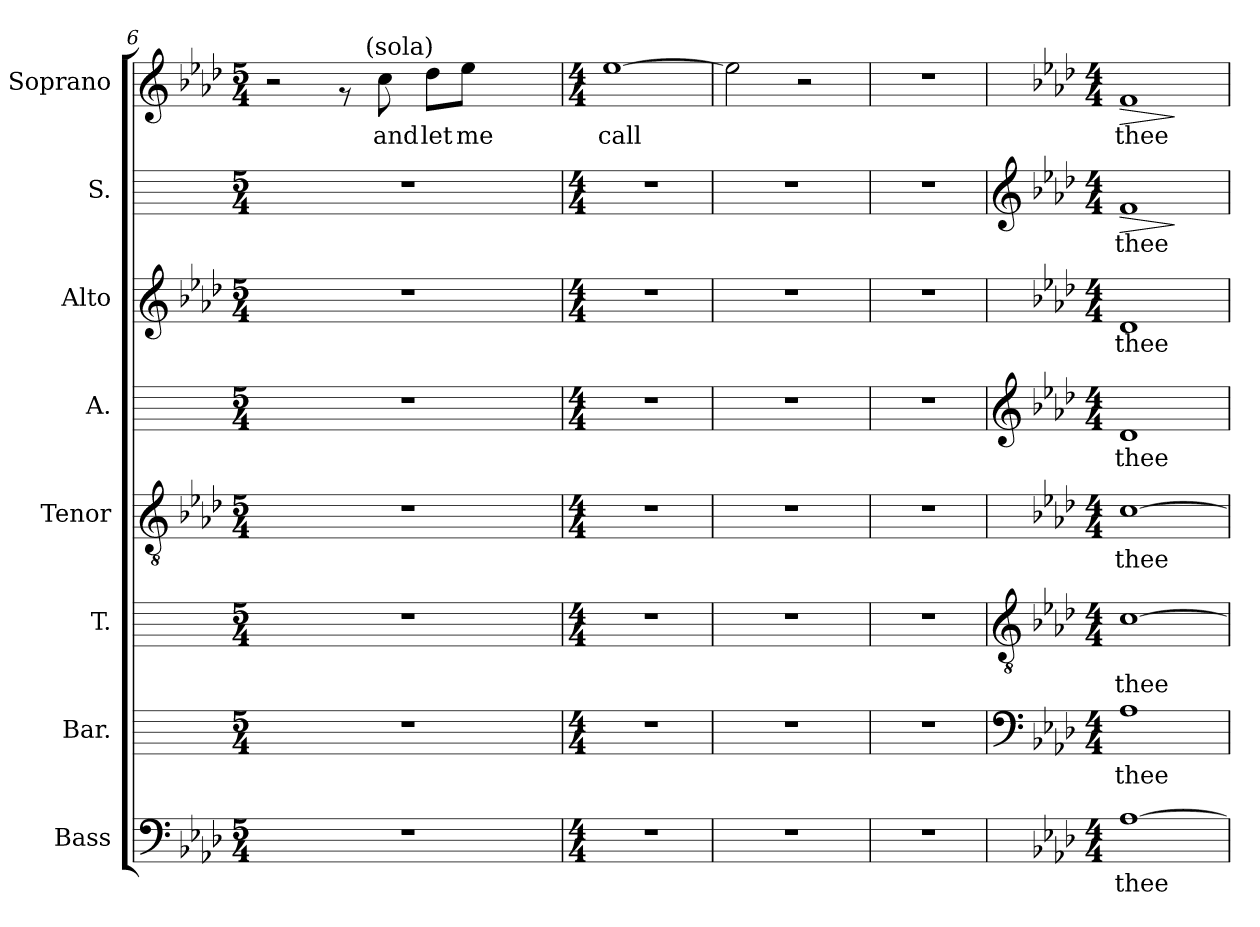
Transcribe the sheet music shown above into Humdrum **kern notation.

**kern	**text	**kern	**text	**kern	**text	**kern	**text	**kern	**text	**kern	**text	**kern	**text	**dynam	**kern	**text	**dynam
*part8	*part8	*part7	*part7	*part6	*part6	*part5	*part5	*part4	*part4	*part3	*part3	*part2	*part2	*part2	*part1	*part1	*part1
*staff8	*staff8	*staff7	*staff7	*staff6	*staff6	*staff5	*staff5	*staff4	*staff4	*staff3	*staff3	*staff2	*staff2	*staff2	*staff1	*staff1	*staff1
*I"Bass	*	*I"Bar.	*	*I"T.	*	*I"Tenor	*	*I"A.	*	*I"Alto	*	*I"S.	*	*	*I"Soprano	*	*
*I'B.	*	*	*	*	*	*I'T.	*	*	*	*I'A.	*	*	*	*	*I'S.	*	*
!!LO:LB:g=z
*clefF4	*	*	*	*	*	*clefGv2	*	*	*	*clefG2	*	*	*	*	*clefG2	*	*
*k[b-e-a-d-]	*	*k[]	*	*k[]	*	*k[b-e-a-d-]	*	*k[]	*	*k[b-e-a-d-]	*	*k[]	*	*	*k[b-e-a-d-]	*	*
*A-:	*	*C:	*	*C:	*	*A-:	*	*C:	*	*A-:	*	*C:	*	*	*A-:	*	*
*M5/4	*	*M5/4	*	*M5/4	*	*M5/4	*	*M5/4	*	*M5/4	*	*M5/4	*	*	*M5/4	*	*
=6	=6	=6	=6	=6	=6	=6	=6	=6	=6	=6	=6	=6	=6	=6	=6	=6	=6
*	*	*	*	*	*	*	*	*	*	*	*	*	*	*	*^	*	*
4%5r	.	4%5r	.	4%5r	.	4%5r	.	4%5r	.	4%5r	.	4%5r	.	.	2r	2ryy	.	.
.	.	.	.	.	.	.	.	.	.	.	.	.	.	.	8rf	16.ryy	.	.
!	!	!	!	!	!	!	!	!	!	!	!	!	!	!	!	!LO:TX:a:t=(sola)	!	!
.	.	.	.	.	.	.	.	.	.	.	.	.	.	.	.	2ryy	.	.
!	!	!	!	!	!	!	!	!	!	!	!	!	!	!	!	!	!LO:LY:b	!
.	.	.	.	.	.	.	.	.	.	.	.	.	.	.	8cc\	.	and	.
!	!	!	!	!	!	!	!	!	!	!	!	!	!	!	!	!	!LO:LY:b	!
.	.	.	.	.	.	.	.	.	.	.	.	.	.	.	8dd-\L	.	let	.
!	!	!	!	!	!	!	!	!	!	!	!	!	!	!	!	!	!LO:LY:b	!
.	.	.	.	.	.	.	.	.	.	.	.	.	.	.	8ee-\J	.	me	.
.	.	.	.	.	.	.	.	.	.	.	.	.	.	.	4ryy	.	.	.
.	.	.	.	.	.	.	.	.	.	.	.	.	.	.	.	8ryy	.	.
.	.	.	.	.	.	.	.	.	.	.	.	.	.	.	.	32ryy	.	.
*	*	*	*	*	*	*	*	*	*	*	*	*	*	*	*v	*v	*	*
=7	=7	=7	=7	=7	=7	=7	=7	=7	=7	=7	=7	=7	=7	=7	=7	=7	=7
*M4/4	*	*M4/4	*	*M4/4	*	*M4/4	*	*M4/4	*	*M4/4	*	*M4/4	*	*	*M4/4	*	*
*	*	*	*	*	*	*	*	*	*	*	*	*	*	*	*^	*	*
!	!	!	!	!	!	!	!	!	!	!	!	!	!	!	!	!	!LO:LY:b	!
*	*	*	*	*	*	*	*	*	*	*	*	*	*	*	*v	*v	*	*
1r	.	1r	.	1r	.	1r	.	1r	.	1r	.	1r	.	.	[>1ee-	call	.
=8	=8	=8	=8	=8	=8	=8	=8	=8	=8	=8	=8	=8	=8	=8	=8	=8	=8
!	!	!	!	!	!	!	!	!	!	!	!	!	!	!	!	!LO:LY:b	!
1r	.	1r	.	1r	.	1r	.	1r	.	1r	.	1r	.	.	2ee-\]	.	.
.	.	.	.	.	.	.	.	.	.	.	.	.	.	.	2r	.	.
=9	=9	=9	=9	=9	=9	=9	=9	=9	=9	=9	=9	=9	=9	=9	=9	=9	=9
1r	.	1r	.	1r	.	1r	.	1r	.	1r	.	1r	.	.	1r	.	.
!!LO:PB:g=z
=10	=10	=10	=10	=10	=10	=10	=10	=10	=10	=10	=10	=10	=10	=10	=10	=10	=10
*	*	*clefF4	*	*clefGv2	*	*	*	*clefG2	*	*	*	*clefG2	*	*	*	*	*
*	*	*k[b-e-a-d-]	*	*k[b-e-a-d-]	*	*	*	*k[b-e-a-d-]	*	*	*	*k[b-e-a-d-]	*	*	*	*	*
*	*	*A-:	*	*A-:	*	*	*	*A-:	*	*	*	*A-:	*	*	*	*	*
*M4/4	*	*M4/4	*	*M4/4	*	*M4/4	*	*M4/4	*	*M4/4	*	*M4/4	*	*	*M4/4	*	*
!	!LO:LY:b	!	!LO:LY:b	!	!LO:LY:b	!	!LO:LY:b	!	!LO:LY:b	!	!LO:LY:b	!	!LO:LY:b	!LO:HP:b	!	!LO:LY:b	!LO:HP:b
[>1A-	thee	1A-	thee	[>1c	thee	[>1c	thee	1d-	thee	1d-	thee	1f	thee	>	1f	thee	>
.	.	.	.	.	.	.	.	.	.	.	.	.	.	]	.	.	]
=	=	=	=	=	=	=	=	=	=	=	=	=	=	=	=	=	=
*-	*-	*-	*-	*-	*-	*-	*-	*-	*-	*-	*-	*-	*-	*-	*-	*-	*-
